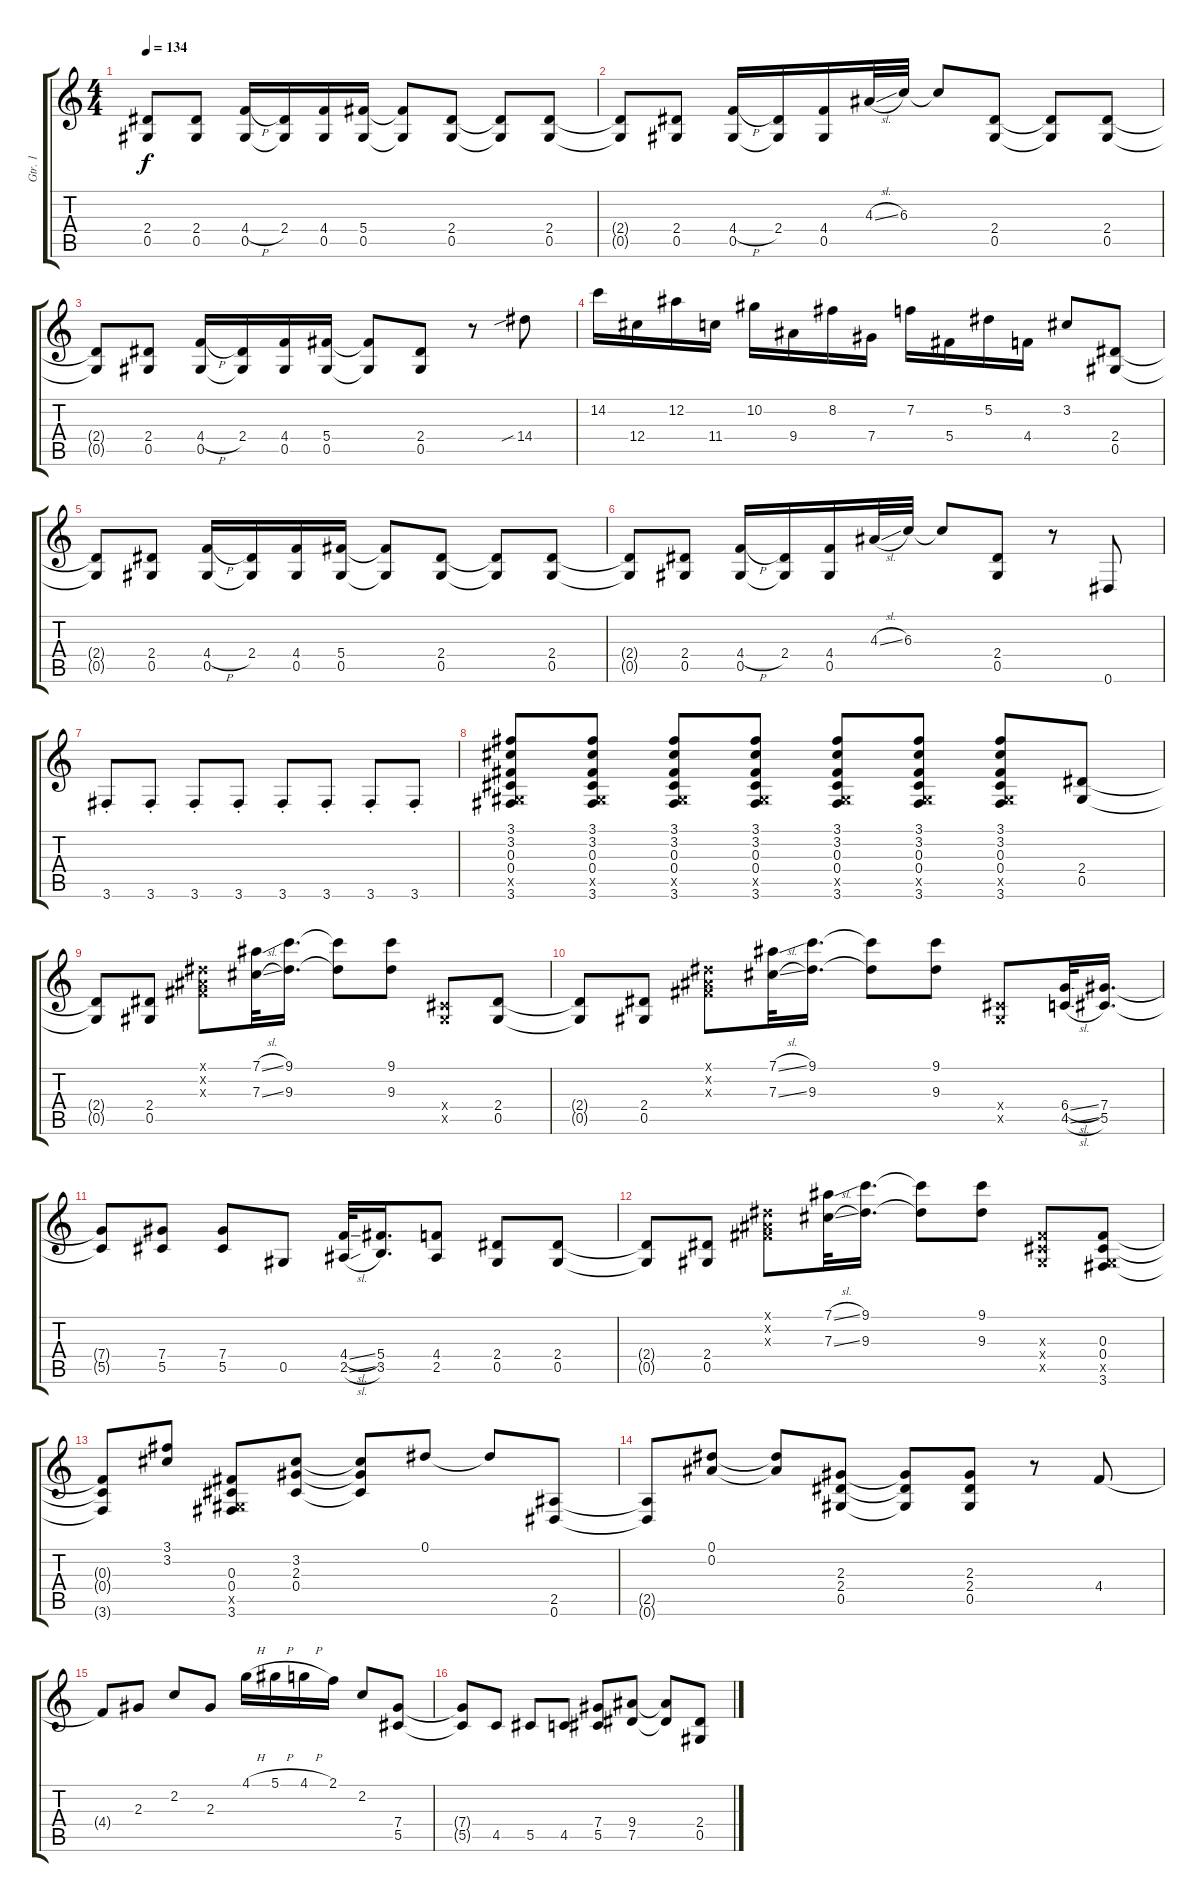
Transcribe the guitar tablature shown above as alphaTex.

\track ("Gtr. 1" "Gtr. 1") {instrument distortionguitar}
\staff {score tabs}
\tuning (Eb4 Bb3 Gb3 Db3 Ab2 Eb2) {hide}
\ts (4 4)
\tempo 134
\clef g2
\ks c
(2.4{t} 0.5{t}).8{dy f} (2.4 0.5).8 (4.4{h} 0.5).16 (2.4 0.5{t}).16 (4.4 0.5).16 (5.4 0.5).16 (5.4{t} 0.5{t}).8 (2.4 0.5).8 (2.4{t} 0.5{t}).8 (2.4 0.5).8 |
(2.4{t} 0.5{t}).8 (2.4 0.5).8 (4.4{h} 0.5).16 (2.4 0.5{t}).16 (4.4 0.5).16 4.3{sl}.32 6.3.32 6.3{t}.8 (2.4 0.5).8 (2.4{t} 0.5{t}).8 (2.4 0.5).8 |
(2.4{t} 0.5{t}).8 (2.4 0.5).8 (4.4{h} 0.5).16 (2.4 0.5{t}).16 (4.4 0.5).16 (5.4 0.5).16 (5.4{t} 0.5{t}).8 (2.4 0.5).8 r.8 14.4{sib}.8 |
14.2.16 12.4.16 12.2.16 11.4.16 10.2.16 9.4.16 8.2.16 7.4.16 7.2.16 5.4.16 5.2.16 4.4.16 3.2.8 (2.4 0.5).8 |
(2.4{t} 0.5{t}).8 (2.4 0.5).8 (4.4{h} 0.5).16 (2.4 0.5{t}).16 (4.4 0.5).16 (5.4 0.5).16 (5.4{t} 0.5{t}).8 (2.4 0.5).8 (2.4{t} 0.5{t}).8 (2.4 0.5).8 |
(2.4{t} 0.5{t}).8 (2.4 0.5).8 (4.4{h} 0.5).16 (2.4 0.5{t}).16 (4.4 0.5).16 4.3{sl}.32 6.3.32 6.3{t}.8 (2.4 0.5).8 r.8 0.6.8 |
3.6{st}.8 3.6{st}.8 3.6{st}.8 3.6{st}.8 3.6{st}.8 3.6{st}.8 3.6{st}.8 3.6{st}.8 |
(3.1 3.2 0.3 0.4 0.5{x} 3.6).8 (3.1 3.2 0.3 0.4 0.5{x} 3.6).8 (3.1 3.2 0.3 0.4 0.5{x} 3.6).8 (3.1 3.2 0.3 0.4 0.5{x} 3.6).8 (3.1 3.2 0.3 0.4 0.5{x} 3.6).8 (3.1 3.2 0.3 0.4 0.5{x} 3.6).8 (3.1 3.2 0.3 0.4 0.5{x} 3.6).8 (2.4 0.5).8 |
(2.4{t} 0.5{t}).8 (2.4 0.5).8 (0.1{x} 0.2{x} 0.3{x}).8 (7.1{sl} 7.3{sl}).32 (9.1 9.3).16{d} (9.1{t} 9.3{t}).8 (9.1 9.3).8 (0.4{x} 0.5{x}).8 (2.4 0.5).8 |
(2.4{t} 0.5{t}).8 (2.4 0.5).8 (0.1{x} 0.2{x} 0.3{x}).8 (7.1{sl} 7.3{sl}).32 (9.1 9.3).16{d} (9.1{t} 9.3{t}).8 (9.1 9.3).8 (0.4{x} 0.5{x}).8 (6.4{sl} 4.5{sl}).32 (7.4 5.5).16{d} |
(7.4{t} 5.5{t}).8 (7.4 5.5).8 (7.4 5.5).8 0.5.8 (4.4{sl} 2.5{sl}).32 (5.4 3.5).16{d} (4.4 2.5).8 (2.4 0.5).8 (2.4 0.5).8 |
(2.4{t} 0.5{t}).8 (2.4 0.5).8 (0.1{x} 0.2{x} 0.3{x}).8 (7.1{sl} 7.3{sl}).32 (9.1 9.3).16{d} (9.1{t} 9.3{t}).8 (9.1 9.3).8 (0.3{x} 0.4{x} 0.5{x}).8 (0.3 0.4 0.5{x} 3.6).8 |
(0.3{t} 0.4{t} 3.6{t}).8 (3.1 3.2).8 (0.3 0.4 0.5{x} 3.6).8 (3.2 2.3 0.4).8 (3.2{t} 2.3{t} 0.4{t}).8 0.1.8 0.1{t}.8 (2.5 0.6).8 |
(2.5{t} 0.6{t}).8 (0.1 0.2).8 (0.1{t} 0.2{t}).8 (2.3 2.4 0.5).8 (2.3{t} 2.4{t} 0.5{t}).8 (2.3 2.4 0.5).8 r.8 4.4.8 |
4.4{t}.8 2.3.8 2.2.8 2.3.8 4.1{h}.16 5.1{h}.16 4.1{h}.16 2.1.16 2.2.8 (7.4 5.5).8 |
(7.4{t} 5.5{t}).8 4.5.8 5.5.8 4.5.8 (7.4 5.5).8 (9.4 7.5).8 (9.4{t} 7.5{t}).8 (2.4 0.5).8
